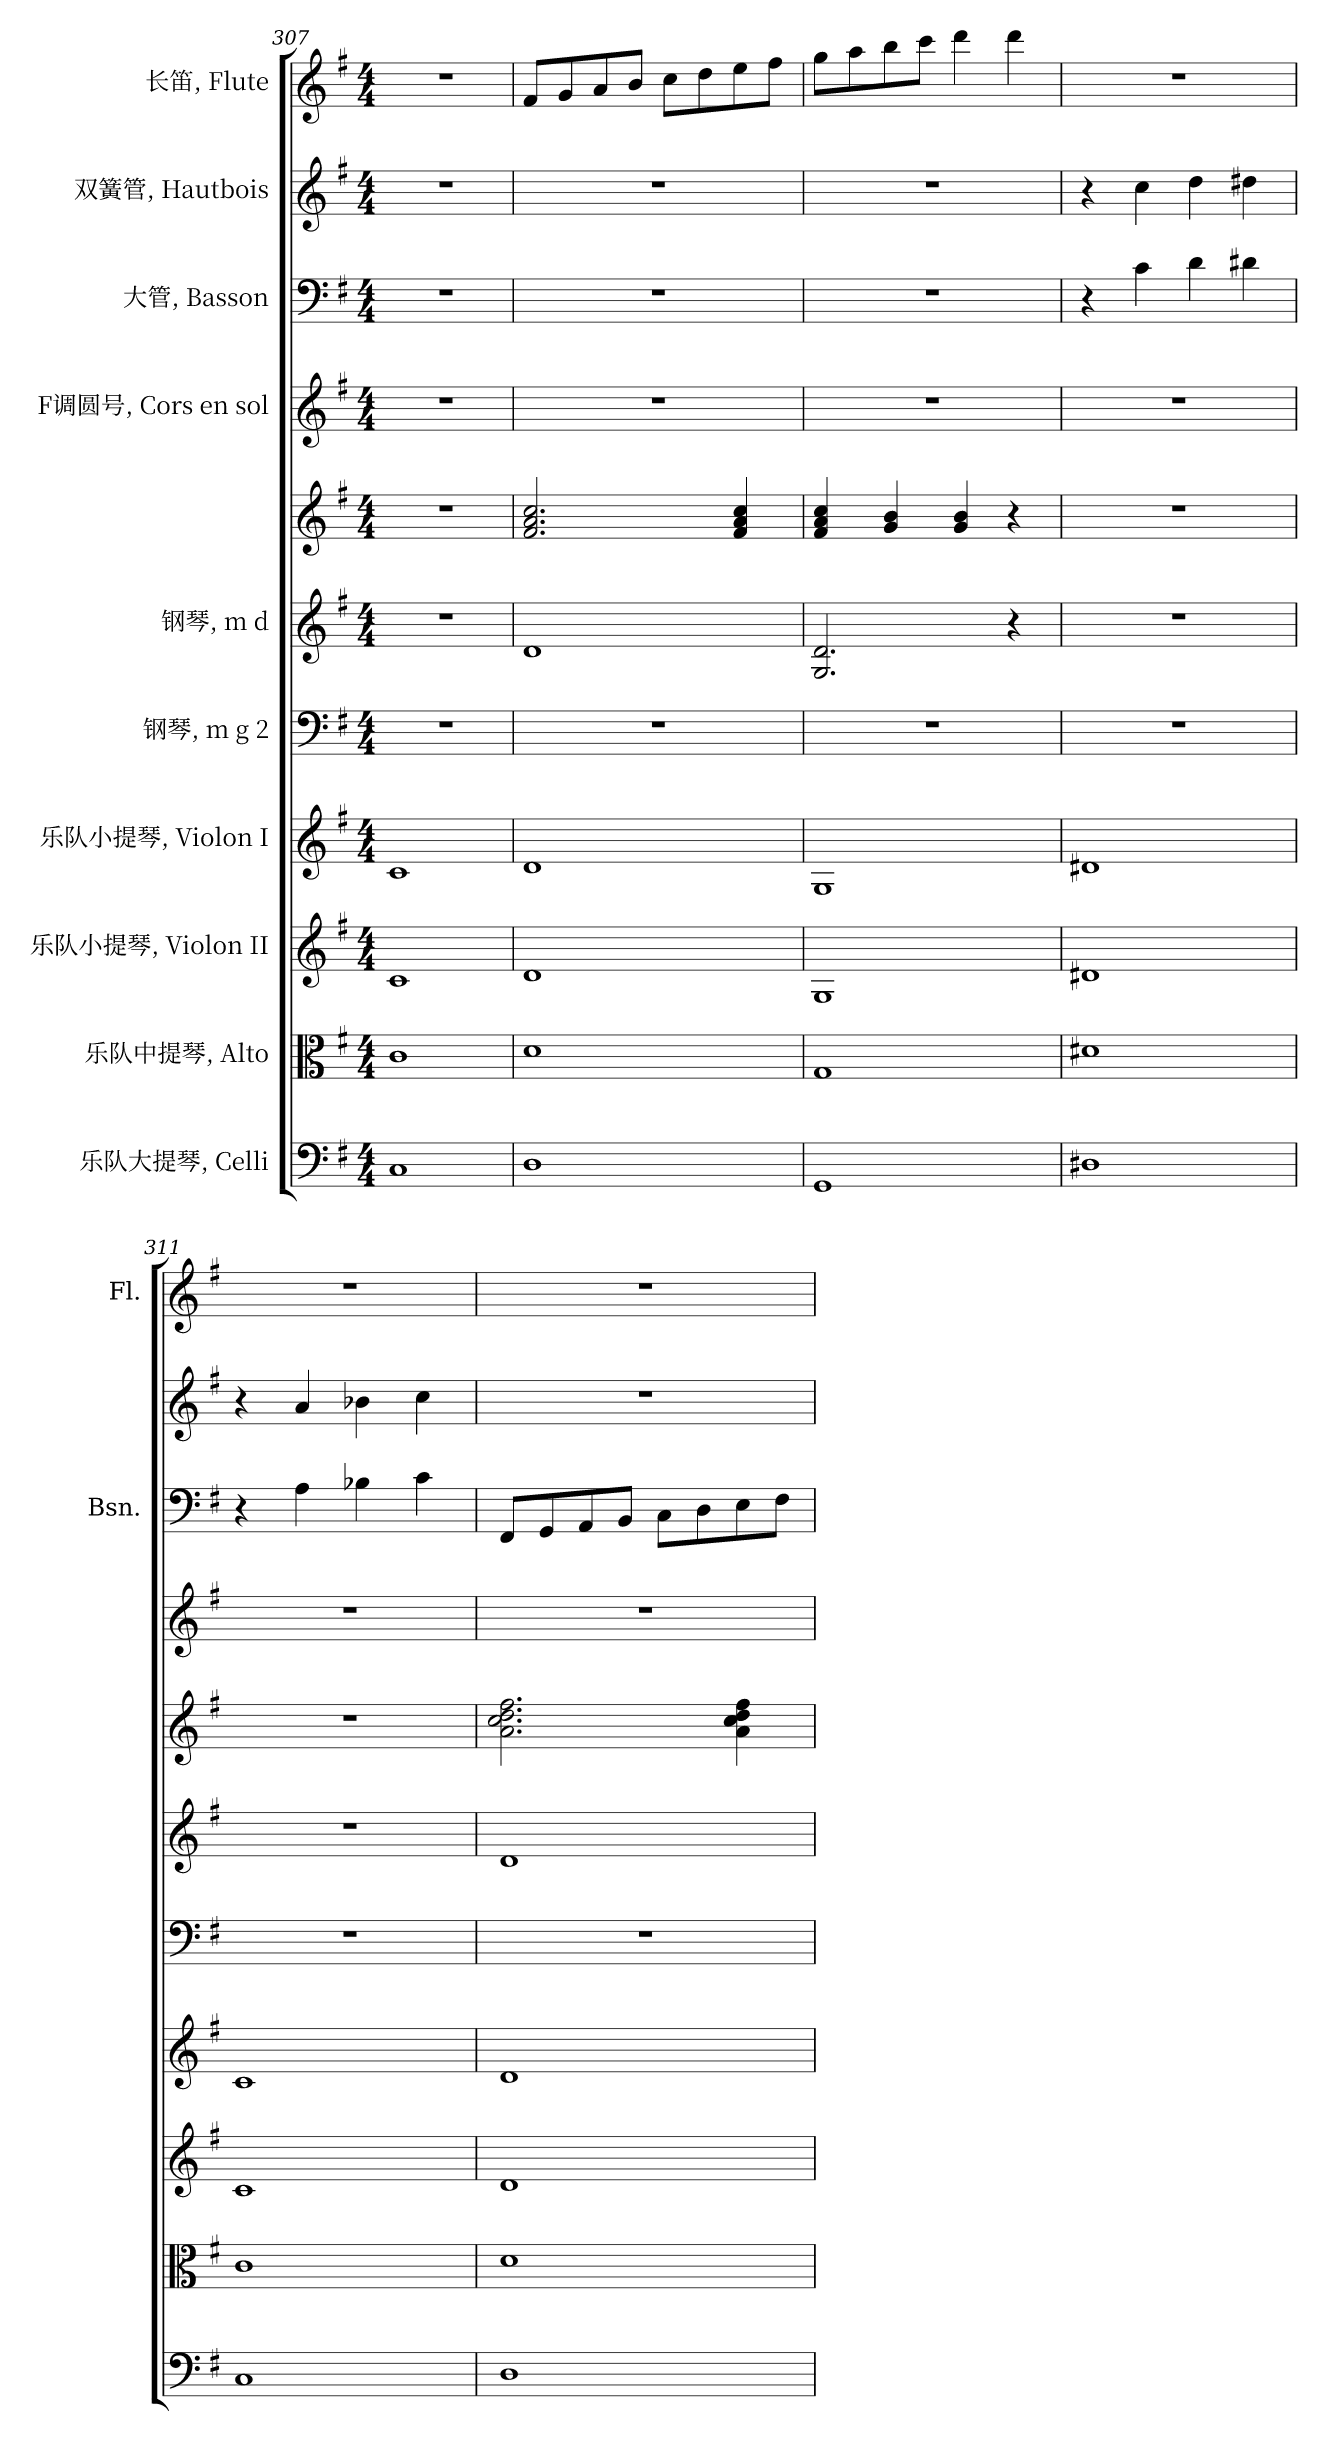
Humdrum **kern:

**kern	**kern	**kern	**kern	**kern	**kern	**kern	**kern	**kern	**kern	**kern
*part10	*part9	*part8	*part7	*part6	*part5	*part5	*part4	*part3	*part2	*part1
*staff11	*staff10	*staff9	*staff8	*staff7	*staff6	*staff5	*staff4	*staff3	*staff2	*staff1
*I"乐队大提琴, Celli	*I"乐队中提琴, Alto	*I"乐队小提琴, Violon II	*I"乐队小提琴, Violon I	*I"钢琴, m g 2	*I"钢琴, m d	*	*I"F调圆号, Cors en sol	*I"大管, Basson	*I"双簧管, Hautbois	*I"长笛, Flute
*	*	*	*	*	*	*	*	*I'Bsn.	*	*I'Fl.
*clefF4	*clefC3	*clefG2	*clefG2	*clefF4	*clefG2	*clefG2	*clefG2	*clefF4	*clefG2	*clefG2
*	*	*	*	*	*	*	*ITrd4c7	*	*	*
*k[f#]	*k[f#]	*k[f#]	*k[f#]	*k[f#]	*k[f#]	*k[f#]	*k[]	*k[f#]	*k[f#]	*k[f#]
*M4/4	*M4/4	*M4/4	*M4/4	*M4/4	*M4/4	*M4/4	*M4/4	*M4/4	*M4/4	*M4/4
=307	=307	=307	=307	=307	=307	=307	=307	=307	=307	=307
1C	1c	1c	1c	1r	1r	1r	1r	1r	1r	1r
=308	=308	=308	=308	=308	=308	=308	=308	=308	=308	=308
1D	1d	1d	1d	1r	1d	2.f#/ 2.a/ 2.cc/	1r	1r	1r	8f#/L
.	.	.	.	.	.	.	.	.	.	8g/
.	.	.	.	.	.	.	.	.	.	8a/
.	.	.	.	.	.	.	.	.	.	8b/J
.	.	.	.	.	.	.	.	.	.	8cc\L
.	.	.	.	.	.	.	.	.	.	8dd\
.	.	.	.	.	.	4f#/ 4a/ 4cc/	.	.	.	8ee\
.	.	.	.	.	.	.	.	.	.	8ff#\J
=309	=309	=309	=309	=309	=309	=309	=309	=309	=309	=309
1GG	1G	1G	1G	1r	2.G/ 2.d/	4f#/ 4a/ 4cc/	1r	1r	1r	8gg\L
.	.	.	.	.	.	.	.	.	.	8aa\
.	.	.	.	.	.	4g/ 4b/	.	.	.	8bb\
.	.	.	.	.	.	.	.	.	.	8ccc\J
.	.	.	.	.	.	4g/ 4b/	.	.	.	4ddd\
.	.	.	.	.	4r	4r	.	.	.	4ddd\
!!LO:PB:g=z
=310	=310	=310	=310	=310	=310	=310	=310	=310	=310	=310
1D#X	1d#X	1d#X	1d#X	1r	1r	1r	1r	4r	4r	1r
.	.	.	.	.	.	.	.	4c\	4cc\	.
.	.	.	.	.	.	.	.	4d\	4dd\	.
.	.	.	.	.	.	.	.	4d#X\	4dd#X\	.
=311	=311	=311	=311	=311	=311	=311	=311	=311	=311	=311
1C	1c	1c	1c	1r	1r	1r	1r	4r	4r	1r
.	.	.	.	.	.	.	.	4A\	4a/	.
.	.	.	.	.	.	.	.	4B-X\	4b-X\	.
.	.	.	.	.	.	.	.	4c\	4cc\	.
=312	=312	=312	=312	=312	=312	=312	=312	=312	=312	=312
1D	1d	1d	1d	1r	1d	2.a\ 2.cc\ 2.dd\ 2.ff#\	1r	8FF#/L	1r	1r
.	.	.	.	.	.	.	.	8GG/	.	.
.	.	.	.	.	.	.	.	8AA/	.	.
.	.	.	.	.	.	.	.	8BB/J	.	.
.	.	.	.	.	.	.	.	8C\L	.	.
.	.	.	.	.	.	.	.	8D\	.	.
.	.	.	.	.	.	4a\ 4cc\ 4dd\ 4ff#\	.	8E\	.	.
.	.	.	.	.	.	.	.	8F#\J	.	.
=	=	=	=	=	=	=	=	=	=	=
*-	*-	*-	*-	*-	*-	*-	*-	*-	*-	*-
